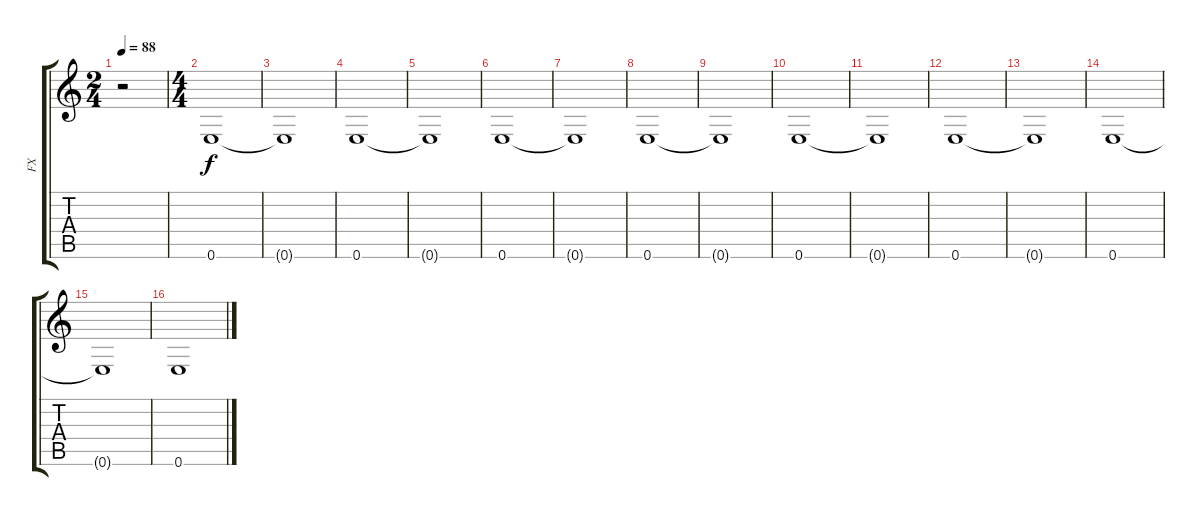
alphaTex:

\track ("FX" "FX") {instrument slapbass2}
\staff {score tabs}
\tuning (E4 B3 G3 D3 A2 E2) {hide}
\ts (2 4)
\tempo 88
\clef g2
\ks c
r.2{dy f instrument slapbass2} |
\ts (4 4)
0.6.1 |
0.6{t}.1 |
0.6.1 |
0.6{t}.1 |
0.6.1 |
0.6{t}.1 |
0.6.1 |
0.6{t}.1 |
0.6.1 |
0.6{t}.1 |
0.6.1 |
0.6{t}.1 |
0.6.1 |
0.6{t}.1 |
0.6.1
